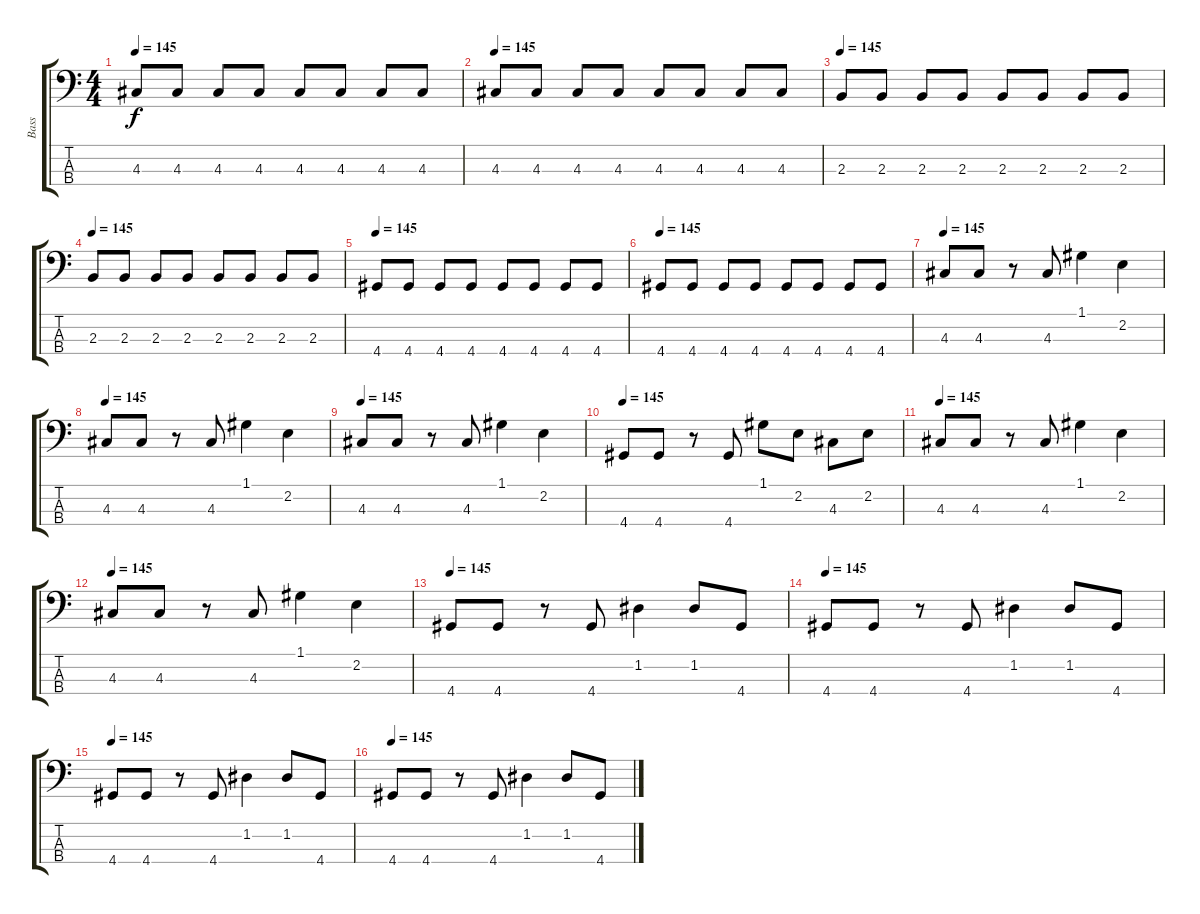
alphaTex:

\track ("Bass" "Bass") {instrument electricbasspick}
\staff {score tabs}
\tuning (G2 D2 A1 E1) {hide}
\ts (4 4)
\tempo 145
\clef f4
\ks c
4.3.8{dy f} 4.3.8 4.3.8 4.3.8 4.3.8 4.3.8 4.3.8 4.3.8 |
\tempo 145
4.3.8 4.3.8 4.3.8 4.3.8 4.3.8 4.3.8 4.3.8 4.3.8 |
\tempo 145
2.3.8 2.3.8 2.3.8 2.3.8 2.3.8 2.3.8 2.3.8 2.3.8 |
\tempo 145
2.3.8 2.3.8 2.3.8 2.3.8 2.3.8 2.3.8 2.3.8 2.3.8 |
\tempo 145
4.4.8 4.4.8 4.4.8 4.4.8 4.4.8 4.4.8 4.4.8 4.4.8 |
\tempo 145
4.4.8 4.4.8 4.4.8 4.4.8 4.4.8 4.4.8 4.4.8 4.4.8 |
\tempo 145
4.3.8 4.3.8 r.8 4.3.8 1.1.4 2.2.4 |
\tempo 145
4.3.8 4.3.8 r.8 4.3.8 1.1.4 2.2.4 |
\tempo 145
4.3.8 4.3.8 r.8 4.3.8 1.1.4 2.2.4 |
\tempo 145
4.4.8 4.4.8 r.8 4.4.8 1.1.8 2.2.8 4.3.8 2.2.8 |
\tempo 145
4.3.8 4.3.8 r.8 4.3.8 1.1.4 2.2.4 |
\tempo 145
4.3.8 4.3.8 r.8 4.3.8 1.1.4 2.2.4 |
\tempo 145
4.4.8 4.4.8 r.8 4.4.8 1.2.4 1.2.8 4.4.8 |
\tempo 145
4.4.8 4.4.8 r.8 4.4.8 1.2.4 1.2.8 4.4.8 |
\tempo 145
4.4.8 4.4.8 r.8 4.4.8 1.2.4 1.2.8 4.4.8 |
\tempo 145
4.4.8 4.4.8 r.8 4.4.8 1.2.4 1.2.8 4.4.8
